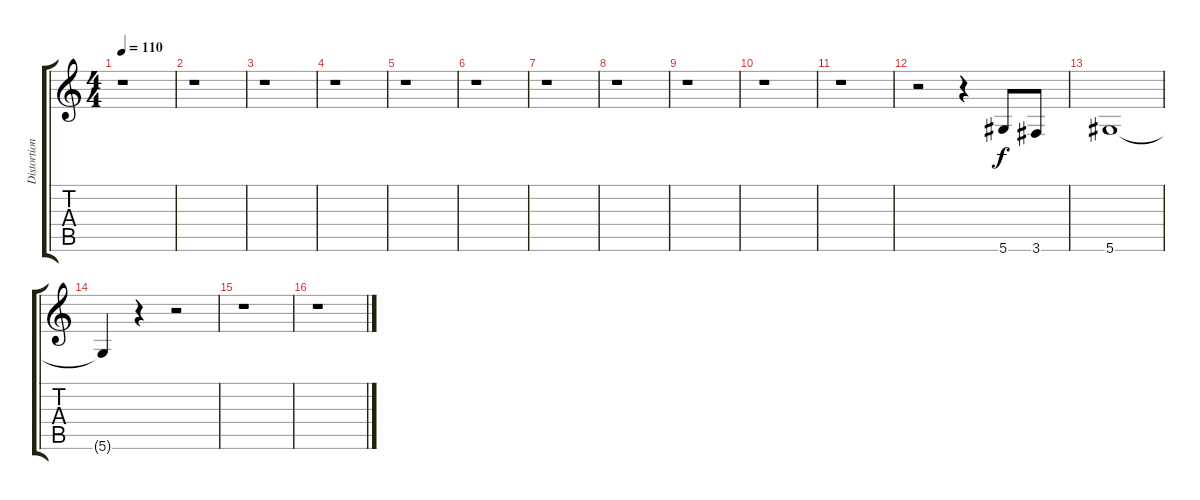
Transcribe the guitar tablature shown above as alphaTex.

\track ("Distortion Guitar 1" "Distortion") {instrument distortionguitar}
\staff {score tabs}
\tuning (Eb4 Bb3 Gb3 Db3 Ab2 Eb2) {hide}
\ts (4 4)
\tempo 110
\clef g2
\ks c
r.1{dy f} |
r.1 |
r.1 |
r.1 |
r.1 |
r.1 |
r.1 |
r.1 |
r.1 |
r.1 |
r.1 |
r.2 r.4 5.6.8 3.6.8 |
5.6.1 |
5.6{t}.4 r.4 r.2 |
r.1 |
r.1
